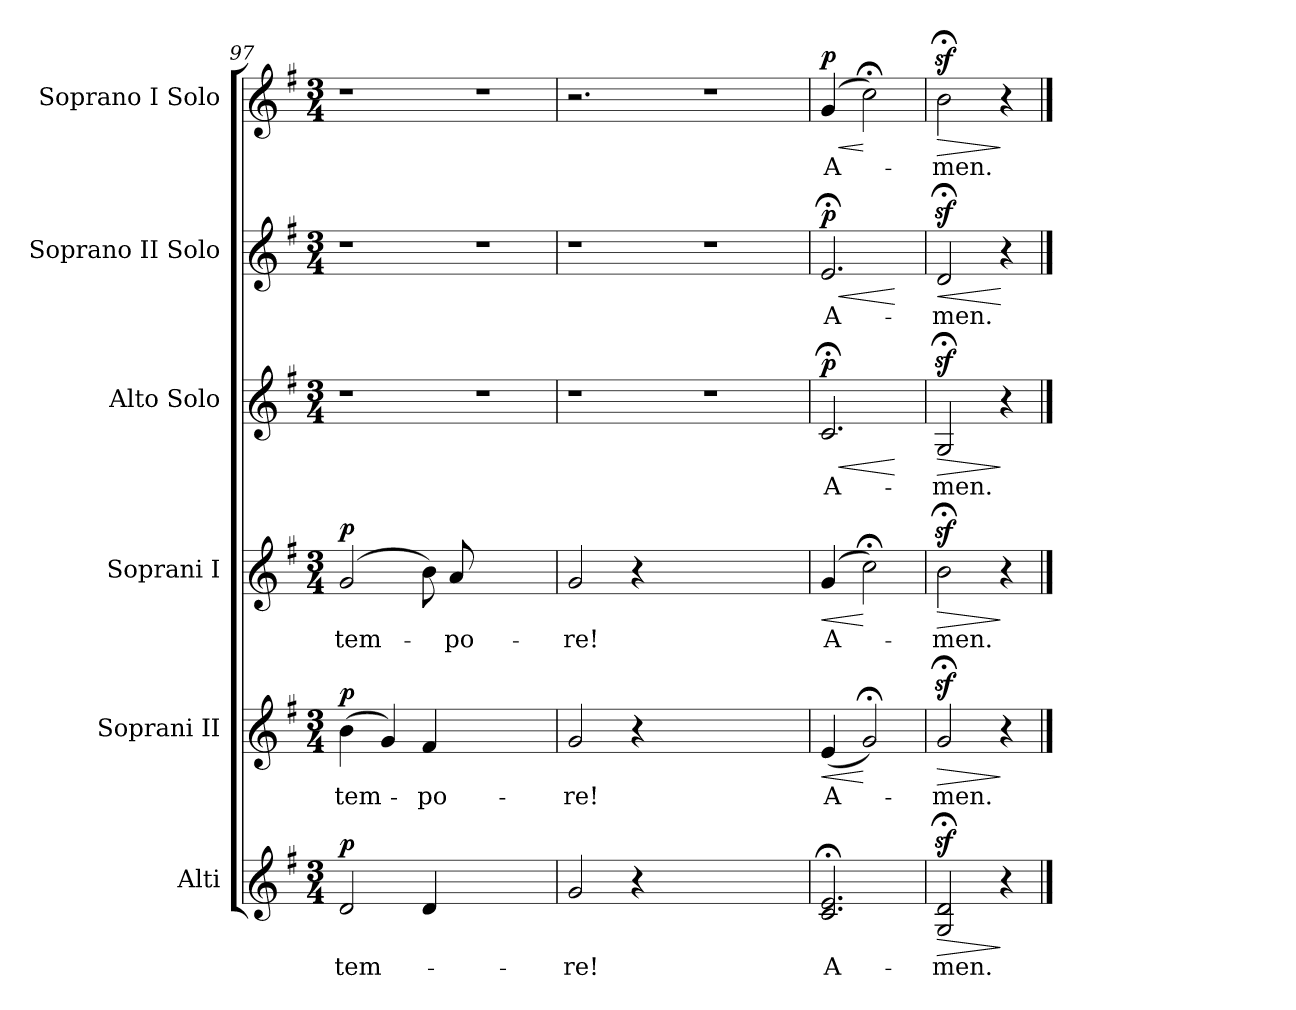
**kern	**text	**dynam	**kern	**text	**dynam	**kern	**text	**dynam	**kern	**text	**dynam	**kern	**text	**dynam	**kern	**text	**dynam
*part6	*part6	*part6	*part5	*part5	*part5	*part4	*part4	*part4	*part3	*part3	*part3	*part2	*part2	*part2	*part1	*part1	*part1
*staff6	*staff6	*staff6	*staff5	*staff5	*staff5	*staff4	*staff4	*staff4	*staff3	*staff3	*staff3	*staff2	*staff2	*staff2	*staff1	*staff1	*staff1
*I"Alti	*	*	*I"Soprani II	*	*	*I"Soprani I	*	*	*I"Alto Solo	*	*	*I"Soprano II Solo	*	*	*I"Soprano I Solo	*	*
*I'A.	*	*	*I'S. II	*	*	*I'S. I	*	*	*I'A. Solo	*	*	*I'S. II Solo	*	*	*I'S. I Solo	*	*
*clefG2	*	*	*clefG2	*	*	*clefG2	*	*	*clefG2	*	*	*clefG2	*	*	*clefG2	*	*
*k[f#]	*	*	*k[f#]	*	*	*k[f#]	*	*	*k[f#]	*	*	*k[f#]	*	*	*k[f#]	*	*
*G:	*	*	*G:	*	*	*G:	*	*	*G:	*	*	*G:	*	*	*G:	*	*
*M3/4	*	*	*M3/4	*	*	*M3/4	*	*	*M3/4	*	*	*M3/4	*	*	*M3/4	*	*
=97	=97	=97	=97	=97	=97	=97	=97	=97	=97	=97	=97	=97	=97	=97	=97	=97	=97
!	!LO:LY:b:color=#000000	!	!	!	!	!	!	!	!	!	!	!	!	!	!	!	!
!	!	!	!	!LO:LY:b:color=#000000	!	!	!	!	!	!	!	!	!	!	!	!	!
!	!	!	!	!	!	!	!LO:LY:b:color=#000000	!	!LO:N:vis=1	!	!	!LO:N:vis=1	!	!	!LO:N:vis=1	!	!
2di/	tem-	p	(4bi\	tem-	p	(2gi/	tem-	p	2.r	.	.	2.r	.	.	2.r	.	.
.	.	.	4gi/)	.	.	.	.	.	.	.	.	.	.	.	.	.	.
!	!	!	!	!LO:LY:b:color=#000000	!	!	!	!	!	!	!	!	!	!	!	!	!
4di/	.	.	4f#i/	-po-	.	8bi\)	.	.	.	.	.	.	.	.	.	.	.
!	!	!	!	!	!	!	!LO:LY:b:color=#000000	!	!	!	!	!	!	!	!	!	!
.	.	.	.	.	.	8ai/	-po-	.	.	.	.	.	.	.	.	.	.
!	!	!	!	!	!	!	!	!	!LO:N:vis=1	!	!	!LO:N:vis=1	!	!	!LO:N:vis=1	!	!
2.ryy	.	.	2.ryy	.	.	2.ryy	.	.	2.r	.	.	2.r	.	.	2.r	.	.
=98	=98	=98	=98	=98	=98	=98	=98	=98	=98	=98	=98	=98	=98	=98	=98	=98	=98
!	!LO:LY:b:color=#000000	!	!	!	!	!	!	!	!	!	!	!	!	!	!	!	!
!	!	!	!	!LO:LY:b:color=#000000	!	!	!	!	!	!	!	!	!	!	!	!	!
!	!	!	!	!	!	!	!LO:LY:b:color=#000000	!	!LO:N:vis=1	!	!	!LO:N:vis=1	!	!	!LO:N:vis=1	!	!
*	*	*	*	*	*	*	*	*	*	*	*	*	*	*	*^	*	*
2gi/	-re!	.	2gi/	-re!	.	2gi/	-re!	.	2.r	.	.	2.r	.	.	2.r	2ryy	.	.
4r	.	.	4r	.	.	4r	.	.	.	.	.	.	.	.	.	8ryy	.	.
.	.	.	.	.	.	.	.	.	.	.	.	.	.	.	.	16ryy	.	.
.	.	.	.	.	.	.	.	.	.	.	.	.	.	.	.	32ryy	.	.
.	.	.	.	.	.	.	.	.	.	.	.	.	.	.	.	64ryy	.	.
.	.	.	.	.	.	.	.	.	.	.	.	.	.	.	.	128...ryy	.	.
.	.	.	.	.	.	.	.	.	.	.	.	.	.	.	.	2ryy	.	.
!	!	!	!	!	!	!	!	!	!LO:N:vis=1	!	!	!LO:N:vis=1	!	!	!LO:N:vis=1	!	!	!
2.ryy	.	.	2.ryy	.	.	2.ryy	.	.	2.r	.	.	2.r	.	.	2.r	.	.	.
.	.	.	.	.	.	.	.	.	.	.	.	.	.	.	.	4ryy	.	.
.	.	.	.	.	.	.	.	.	.	.	.	.	.	.	.	1024ryy	.	.
*	*	*	*	*	*	*	*	*	*	*	*	*	*	*	*v	*v	*	*
=99	=99	=99	=99	=99	=99	=99	=99	=99	=99	=99	=99	=99	=99	=99	=99	=99	=99
*	*	*	*	*	*	*	*	*	*	*	*	*	*	*	*^	*	*
!	!LO:LY:b:color=#000000	!	!	!	!	!	!	!	!	!	!	!	!	!	!	!	!	!
*	*	*	*	*	*	*	*	*	*	*	*	*	*	*	*v	*v	*	*
*	*	*	*	*	*	*	*	*	*	*	*	*	*	*	*^	*	*
!	!	!	!	!LO:LY:b:color=#000000	!LO:HP:b	!	!	!	!	!	!	!	!	!	!	!	!	!
*	*	*	*	*	*	*	*	*	*	*	*	*	*	*	*v	*v	*	*
*	*	*	*	*	*	*	*	*	*	*	*	*	*	*	*^	*	*
!	!	!	!	!	!	!	!LO:LY:b:color=#000000	!LO:HP:b	!	!	!	!	!	!	!	!	!	!
*	*	*	*	*	*	*	*	*	*	*	*	*	*	*	*v	*v	*	*
*	*	*	*	*	*	*	*	*	*	*	*	*	*	*	*^	*	*
!	!	!	!	!	!	!	!	!	!	!LO:LY:b:color=#000000	!LO:HP:b	!	!	!	!	!	!	!
*	*	*	*	*	*	*	*	*	*	*	*	*	*	*	*v	*v	*	*
*	*	*	*	*	*	*	*	*	*	*	*	*	*	*	*^	*	*
!	!	!	!	!	!	!	!	!	!	!	!	!	!LO:LY:b:color=#000000	!LO:HP:b	!	!	!	!
*	*	*	*	*	*	*	*	*	*	*	*	*	*	*	*v	*v	*	*
*	*	*	*	*	*	*	*	*	*	*	*	*	*	*	*^	*	*
!	!	!	!	!	!	!	!	!	!	!	!	!	!	!	!	!	!LO:LY:b:color=#000000	!LO:HP:b
*	*	*	*	*	*	*	*	*	*	*	*	*	*	*	*v	*v	*	*
2.ci/; 2.ei;	A-	.	(4ei/	A-	<	(4gi/	A-	<	2.c;i/	A-	< p	2.e;i/	A-	< p	(4gi/	A-	< p
.	.	.	2g;i/)	.	[	2cc;i\)	.	[	.	.	.	.	.	.	2cc;i\)	.	[
.	.	.	.	.	.	.	.	.	.	.	[	.	.	[	.	.	.
=100	=100	=100	=100	=100	=100	=100	=100	=100	=100	=100	=100	=100	=100	=100	=100	=100	=100
!	!LO:LY:b:color=#000000	!LO:HP:b	!	!	!	!	!	!	!	!	!	!	!	!	!	!	!
!	!	!	!	!LO:LY:b:color=#000000	!LO:HP:b	!	!	!	!	!	!	!	!	!	!	!	!
!	!	!	!	!	!	!	!LO:LY:b:color=#000000	!LO:HP:b	!	!	!	!	!	!	!	!	!
!	!	!	!	!	!	!	!	!	!	!LO:LY:b:color=#000000	!LO:HP:b	!	!	!	!	!	!
!	!	!	!	!	!	!	!	!	!	!	!	!	!LO:LY:b:color=#000000	!LO:HP:b	!	!	!
!	!	!	!	!	!	!	!	!	!	!	!	!	!	!LO:HP:n=1:b	!	!	!
!	!	!	!	!	!	!	!	!	!	!	!	!	!	!	!	!LO:LY:b:color=#000000	!LO:HP:b
2Gi/z; 2diz;	-men.	>	2gz;i/	-men.	>	2bz;i\	-men.	>	2Gz;i/	-men.	>	2dz;i/	-men.	< >	2bz;i\	-men.	>
4r	.	]	4r	.	]	4r	.	]	4r	.	]	4r	.	[	4r	.	]
.	.	.	.	.	.	.	.	.	.	.	.	.	.	]	.	.	.
==	==	==	==	==	==	==	==	==	==	==	==	==	==	==	==	==	==
*-	*-	*-	*-	*-	*-	*-	*-	*-	*-	*-	*-	*-	*-	*-	*-	*-	*-
